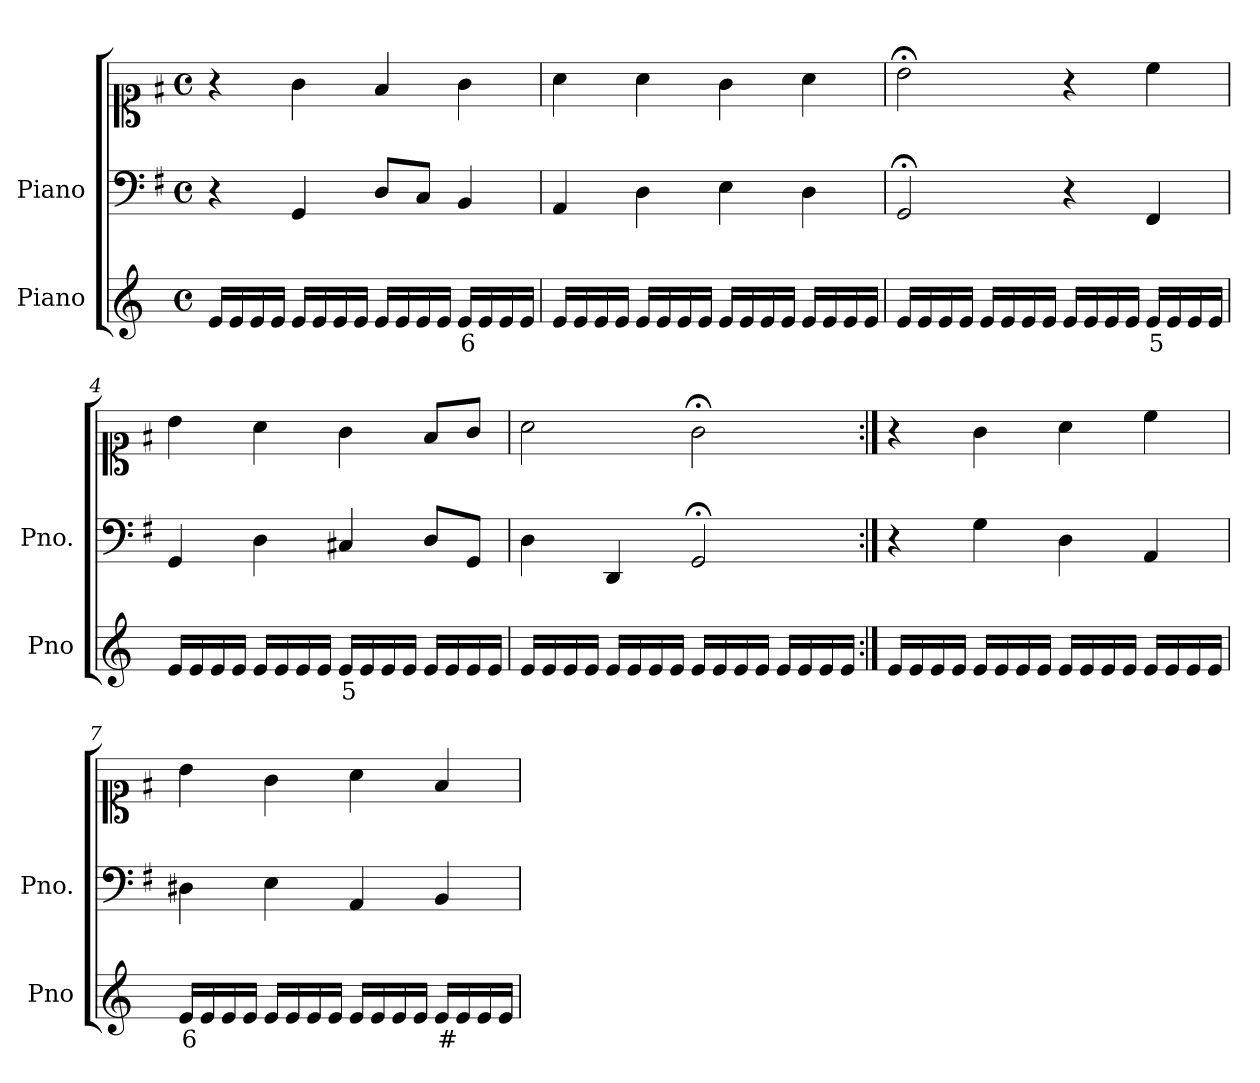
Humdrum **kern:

**kern	**text	**kern	**kern
*part2	*part2	*part1	*part1
*staff3	*staff3	*staff2	*staff1
*I"Piano	*	*I"Piano	*
*I'Pno	*	*I'Pno.	*
*clefG2	*	*clefF4	*clefC1
*k[]	*	*k[f#]	*k[f#]
*M4/4	*	*M4/4	*M4/4
*met(c)	*	*met(c)	*met(c)
=1	=1	=1	=1
16e/LL	.	4r	4r
16e/	.	.	.
16e/	.	.	.
16e/JJ	.	.	.
16e/LL	.	4GG/	4g\
16e/	.	.	.
16e/	.	.	.
16e/JJ	.	.	.
16e/LL	.	8D/L	4f#/
16e/	.	.	.
16e/	.	8C/J	.
16e/JJ	.	.	.
!	!LO:LY:b	!	!
16e/LL	6	4BB/	4g\
16e/	.	.	.
16e/	.	.	.
16e/JJ	.	.	.
=2	=2	=2	=2
16e/LL	.	4AA/	4a\
16e/	.	.	.
16e/	.	.	.
16e/JJ	.	.	.
16e/LL	.	4D\	4a\
16e/	.	.	.
16e/	.	.	.
16e/JJ	.	.	.
16e/LL	.	4E\	4g\
16e/	.	.	.
16e/	.	.	.
16e/JJ	.	.	.
16e/LL	.	4D\	4a\
16e/	.	.	.
16e/	.	.	.
16e/JJ	.	.	.
=3	=3	=3	=3
16e/LL	.	2GG;</	2b;<\
16e/	.	.	.
16e/	.	.	.
16e/JJ	.	.	.
16e/LL	.	.	.
16e/	.	.	.
16e/	.	.	.
16e/JJ	.	.	.
16e/LL	.	4r	4r
16e/	.	.	.
16e/	.	.	.
16e/JJ	.	.	.
!	!LO:LY:b	!	!
16e/LL	5	4FF#/	4cc\
16e/	.	.	.
16e/	.	.	.
16e/JJ	.	.	.
=4	=4	=4	=4
16e/LL	.	4GG/	4b\
16e/	.	.	.
16e/	.	.	.
16e/JJ	.	.	.
16e/LL	.	4D\	4a\
16e/	.	.	.
16e/	.	.	.
16e/JJ	.	.	.
!	!LO:LY:b	!	!
16e/LL	5	4C#X/	4g\
16e/	.	.	.
16e/	.	.	.
16e/JJ	.	.	.
16e/LL	.	8D/L	8f#/L
16e/	.	.	.
16e/	.	8GG/J	8g/J
16e/JJ	.	.	.
=5	=5	=5	=5
16e/LL	.	4D\	2a\
16e/	.	.	.
16e/	.	.	.
16e/JJ	.	.	.
16e/LL	.	4DD/	.
16e/	.	.	.
16e/	.	.	.
16e/JJ	.	.	.
16e/LL	.	2GG;</	2g;<\
16e/	.	.	.
16e/	.	.	.
16e/JJ	.	.	.
16e/LL	.	.	.
16e/	.	.	.
16e/	.	.	.
16e/JJ	.	.	.
=6:|!	=6:|!	=6:|!	=6:|!
16e/LL	.	4r	4r
16e/	.	.	.
16e/	.	.	.
16e/JJ	.	.	.
16e/LL	.	4G\	4g\
16e/	.	.	.
16e/	.	.	.
16e/JJ	.	.	.
16e/LL	.	4D\	4a\
16e/	.	.	.
16e/	.	.	.
16e/JJ	.	.	.
16e/LL	.	4AA/	4cc\
16e/	.	.	.
16e/	.	.	.
16e/JJ	.	.	.
=7	=7	=7	=7
!	!LO:LY:b	!	!
16e/LL	6	4D#X\	4b\
16e/	.	.	.
16e/	.	.	.
16e/JJ	.	.	.
16e/LL	.	4E\	4g\
16e/	.	.	.
16e/	.	.	.
16e/JJ	.	.	.
16e/LL	.	4AA/	4a\
16e/	.	.	.
16e/	.	.	.
16e/JJ	.	.	.
!	!LO:LY:b	!	!
16e/LL	#	4BB/	4f#/
16e/	.	.	.
16e/	.	.	.
16e/JJ	.	.	.
=	=	=	=
*-	*-	*-	*-
